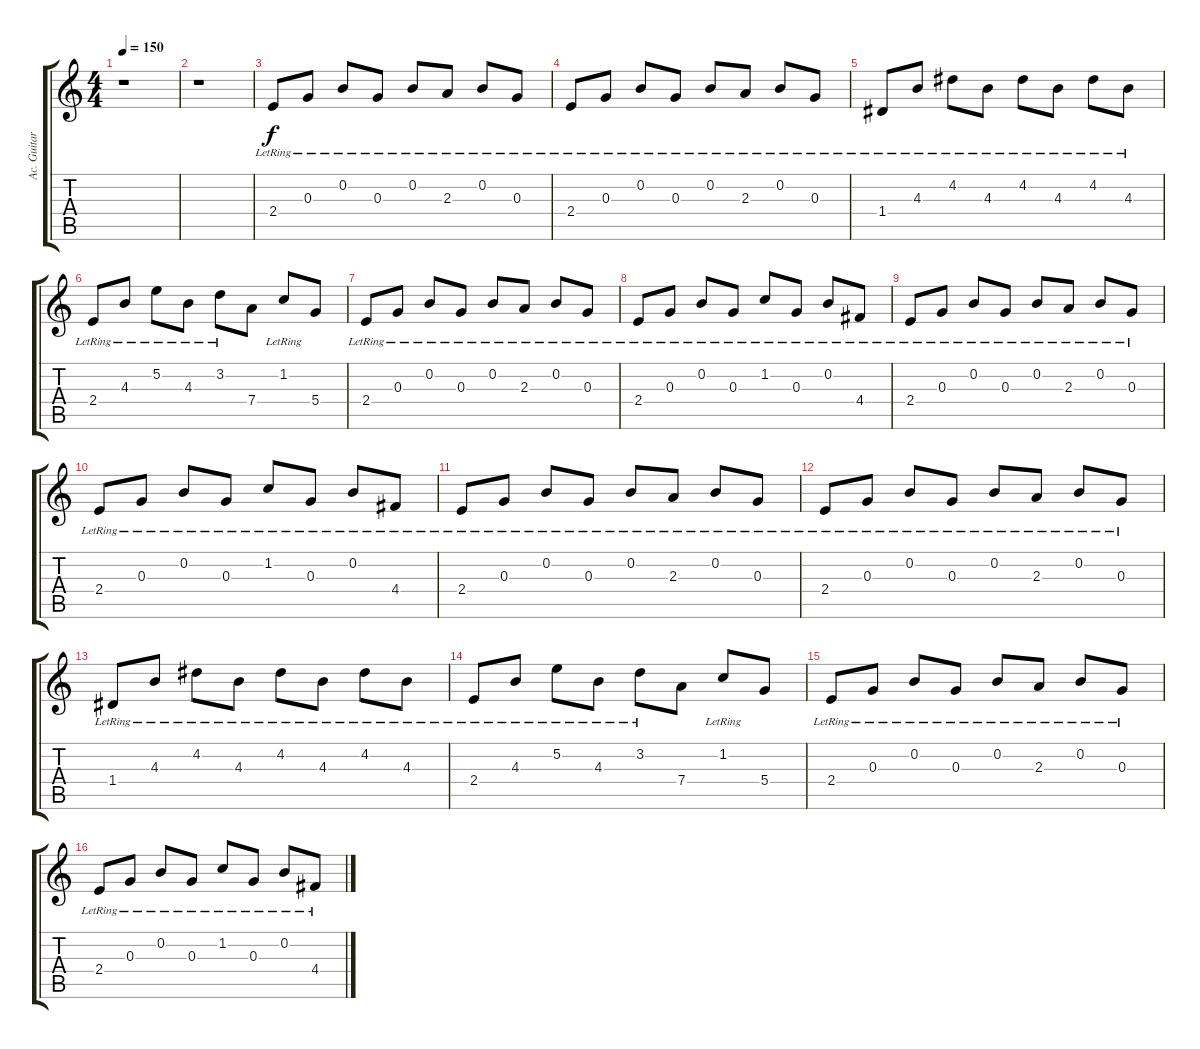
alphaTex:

\track ("Ac. Guitar" "Ac. Guitar") {instrument electricguitarclean}
\staff {score tabs}
\tuning (E4 B3 G3 D3 A2 E2) {hide}
\ts (4 4)
\tempo 150
\clef g2
\ks c
r.1{dy f} |
r.1 |
2.4{lr}.8 0.3{lr}.8 0.2{lr}.8 0.3{lr}.8 0.2{lr}.8 2.3{lr}.8 0.2{lr}.8 0.3{lr}.8 |
2.4{lr}.8 0.3{lr}.8 0.2{lr}.8 0.3{lr}.8 0.2{lr}.8 2.3{lr}.8 0.2{lr}.8 0.3{lr}.8 |
1.4{lr}.8 4.3{lr}.8 4.2{lr}.8 4.3{lr}.8 4.2{lr}.8 4.3{lr}.8 4.2{lr}.8 4.3{lr}.8 |
2.4{lr}.8 4.3{lr}.8 5.2{lr}.8 4.3{lr}.8 3.2{lr}.8 7.4.8 1.2{lr}.8 5.4.8 |
2.4{lr}.8 0.3{lr}.8 0.2{lr}.8 0.3{lr}.8 0.2{lr}.8 2.3{lr}.8 0.2{lr}.8 0.3{lr}.8 |
2.4{lr}.8 0.3{lr}.8 0.2{lr}.8 0.3{lr}.8 1.2{lr}.8 0.3{lr}.8 0.2{lr}.8 4.4{lr}.8 |
2.4{lr}.8 0.3{lr}.8 0.2{lr}.8 0.3{lr}.8 0.2{lr}.8 2.3{lr}.8 0.2{lr}.8 0.3{lr}.8 |
2.4{lr}.8 0.3{lr}.8 0.2{lr}.8 0.3{lr}.8 1.2{lr}.8 0.3{lr}.8 0.2{lr}.8 4.4{lr}.8 |
2.4{lr}.8 0.3{lr}.8 0.2{lr}.8 0.3{lr}.8 0.2{lr}.8 2.3{lr}.8 0.2{lr}.8 0.3{lr}.8 |
2.4{lr}.8 0.3{lr}.8 0.2{lr}.8 0.3{lr}.8 0.2{lr}.8 2.3{lr}.8 0.2{lr}.8 0.3{lr}.8 |
1.4{lr}.8 4.3{lr}.8 4.2{lr}.8 4.3{lr}.8 4.2{lr}.8 4.3{lr}.8 4.2{lr}.8 4.3{lr}.8 |
2.4{lr}.8 4.3{lr}.8 5.2{lr}.8 4.3{lr}.8 3.2{lr}.8 7.4.8 1.2{lr}.8 5.4.8 |
2.4{lr}.8 0.3{lr}.8 0.2{lr}.8 0.3{lr}.8 0.2{lr}.8 2.3{lr}.8 0.2{lr}.8 0.3{lr}.8 |
2.4{lr}.8 0.3{lr}.8 0.2{lr}.8 0.3{lr}.8 1.2{lr}.8 0.3{lr}.8 0.2{lr}.8 4.4{lr}.8
